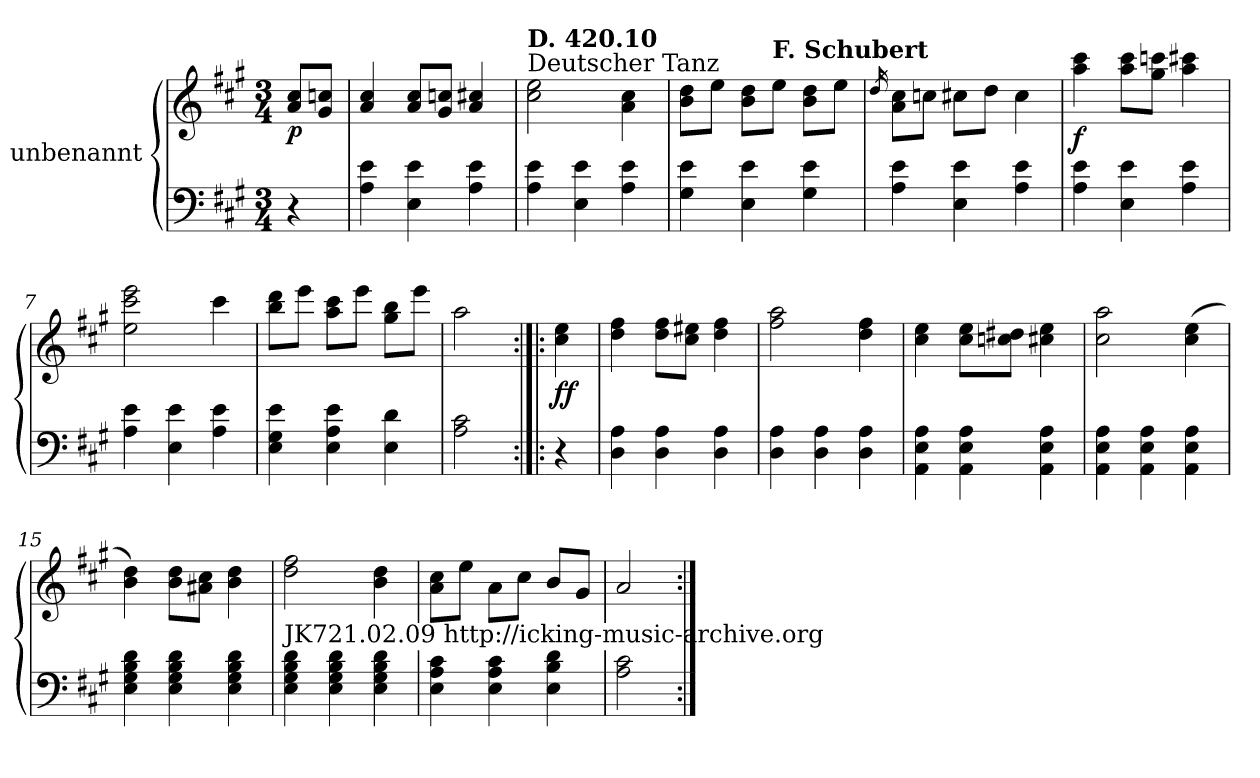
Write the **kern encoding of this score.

**kern	**kern	**dynam
*part1	*part1	*part1
*staff2	*staff1	*staff1/2
*I"unbenannt	*	*
*clefF4	*clefG2	*
*k[f#c#g#]	*k[f#c#g#]	*
*M3/4	*M3/4	*
=1	=1	=1
!	!	!LO:DY:b
4r	8a/ 8cc#/L	p
.	8g#/ 8ccn/J	.
=2	=2	=2
4A\ 4e\	4a/ 4cc#/	.
4E\ 4e\	8a/ 8cc#/L	.
.	8g#/ 8ccn/J	.
4A\ 4e\	4a/ 4cc#X/	.
=3	=3	=3
!	!LO:TX:a:t=Deutscher Tanz	!
!	!LO:TX:a:B:t=D. 420.10	!
4A\ 4e\	2cc#\ 2ee\	.
4E\ 4e\	.	.
4A\ 4e\	4a\ 4cc#\	.
=4	=4	=4
4G#\ 4e\	8b\ 8dd\L	.
.	8ee\J	.
4E\ 4e\	8b\ 8dd\L	.
!	!LO:TX:a:B:t=F. Schubert	!
.	8ee\J	.
4G#\ 4e\	8b\ 8dd\L	.
.	8ee\J	.
!!LO:LB:g=z
=5	=5	=5
.	16qdd/	.
4A\ 4e\	8a\ 8cc#\L	.
.	8ccn\J	.
4E\ 4e\	8cc#X\L	.
.	8dd\J	.
4A\ 4e\	4cc#\	.
=6	=6	=6
!	!	!LO:DY:b
4A\ 4e\	4aa\ 4ccc#\	f
4E\ 4e\	8aa\ 8ccc#\L	.
.	8gg#\ 8cccn\J	.
4A\ 4e\	4aa\ 4ccc#X\	.
=7	=7	=7
4A\ 4e\	2ee\ 2ccc#\ 2eee\	.
4E\ 4e\	.	.
4A\ 4e\	4ccc#\	.
=8	=8	=8
4E\ 4G#\ 4e\	8bb\ 8ddd\L	.
.	8eee\J	.
4E\ 4A\ 4e\	8aa\ 8ccc#\L	.
.	8eee\J	.
4E\ 4d\	8gg#\ 8bb\L	.
.	8eee\J	.
=9	=9	=9
2A\ 2c#\	2aa\	.
!!LO:LB:g=z
=10:|!|:	=10:|!|:	=10:|!|:
!	!	!LO:DY:b
4r	4cc#\ 4ee\	ff
=11	=11	=11
4D\ 4A\	4dd\ 4ff#\	.
4D\ 4A\	8dd\ 8ff#\L	.
.	8cc#\ 8ee#X\J	.
4D\ 4A\	4dd\ 4ff#\	.
=12	=12	=12
4D\ 4A\	2ff#\ 2aa\	.
4D\ 4A\	.	.
4D\ 4A\	4dd\ 4ff#\	.
=13	=13	=13
4AA\ 4E\ 4A\	4cc#\ 4ee\	.
4AA\ 4E\ 4A\	8cc#\ 8ee\L	.
.	8ccn\ 8dd#X\J	.
4AA\ 4E\ 4A\	4cc#X\ 4ee\	.
!!LO:LB:g=z
=14	=14	=14
4AA\ 4E\ 4A\	2cc#\ 2aa\	.
4AA\ 4E\ 4A\	.	.
4AA\ 4E\ 4A\	(4cc#\ 4ee\	.
=15	=15	=15
4E\ 4G#\ 4B\ 4d\	4b\ 4dd\)	.
4E\ 4G#\ 4B\ 4d\	8b\ 8dd\L	.
.	8a#X\ 8cc#\J	.
4E\ 4G#\ 4B\ 4d\	4b\ 4dd\	.
=16	=16	=16
!LO:TX:a:t=JK721.02.09 http&colon;//icking-music-archive.org	!	!
4E\ 4G#\ 4B\ 4d\	2dd\ 2ff#\	.
4E\ 4G#\ 4B\ 4d\	.	.
4E\ 4G#\ 4B\ 4d\	4b\ 4dd\	.
=17	=17	=17
4E\ 4A\ 4c#\	8a\ 8cc#\L	.
.	8ee\J	.
4E\ 4A\ 4c#\	8a\L	.
.	8cc#\J	.
4E\ 4B\ 4d\	8b/L	.
.	8g#/J	.
=18	=18	=18
2A\ 2c#\	2a/	.
=:|!	=:|!	=:|!
*-	*-	*-
